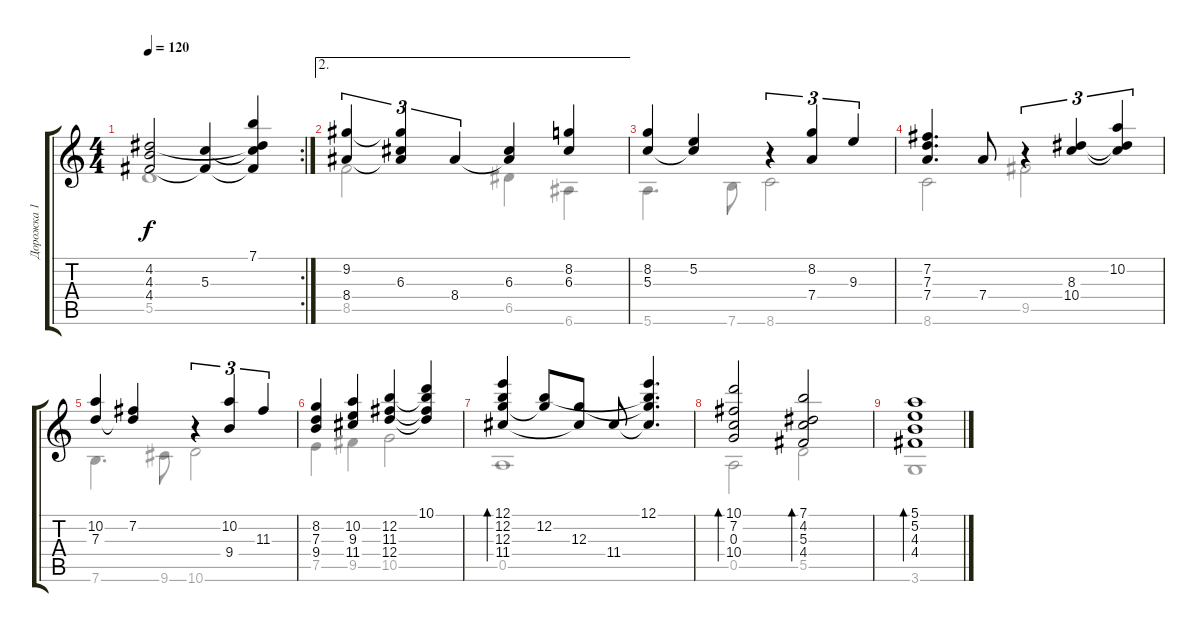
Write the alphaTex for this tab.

\track ("Дорожка 1" "Дорожка 1") {instrument acousticguitarnylon}
\staff {score tabs}
\tuning (E4 B3 G3 D3 A2 E2) {hide}
\voice
\rc 2
\ts (4 4)
\tempo 120
\clef g2
\ks c
(4.2 4.3 4.4).2{dy f} (5.3 4.4{t}).4 (7.1 4.2{t} 5.3{t} 4.4{t}).4 |
\ae 2
(9.2 8.4).4{tu (3 2)} (9.2{t} 6.3 8.4{t}).4{tu (3 2)} 8.4.4{tu (3 2)} (6.3 8.4{t}).4 (8.2 6.3).4 |
(8.2 5.3).4 (5.2 5.3{t}).4 r.4{tu (3 2)} (8.2 7.4).4{tu (3 2)} 9.3.4{tu (3 2)} |
(7.2 7.3 7.4).4{d} 7.4.8 r.4{tu (3 2)} (8.3 10.4).4{tu (3 2)} (10.2 8.3{t} 10.4{t}).4{tu (3 2)} |
(10.2 7.3).4 (7.2 7.3{t}).4 r.4{tu (3 2)} (10.2 9.4).4{tu (3 2)} 11.3.4{tu (3 2)} |
(8.2 7.3 9.4).4 (10.2 9.3 11.4).4 (12.2 11.3 12.4).4 (10.1 12.2{t} 11.3{t} 12.4{t}).4 |
(12.1 12.2 12.3 11.4).4{bd 240} (12.2 12.3{t}).8 (12.3 11.4{t}).8 11.4.8 (12.1 12.2{t} 12.3{t} 11.4{t}).4{d} |
(10.1 7.2 0.3 10.4).2{bd 120} (7.1 4.2 5.3 4.4).2{bd 120} |
(5.1 5.2 4.3 4.4).1{bd 120}
\voice
\clef g2
\ottava regular
\simile none
\ks c
5.5.1{dy f} |
8.5.2 6.5.4 6.6.4 |
5.6.4{d} 7.6.8 8.6.2 |
8.6.2 9.5.2 |
7.6.4{d} 9.6.8 10.6.2 |
7.5.4 9.5.4 10.5.2 |
0.5.1 |
0.5.2 5.5.2 |
3.6.1
